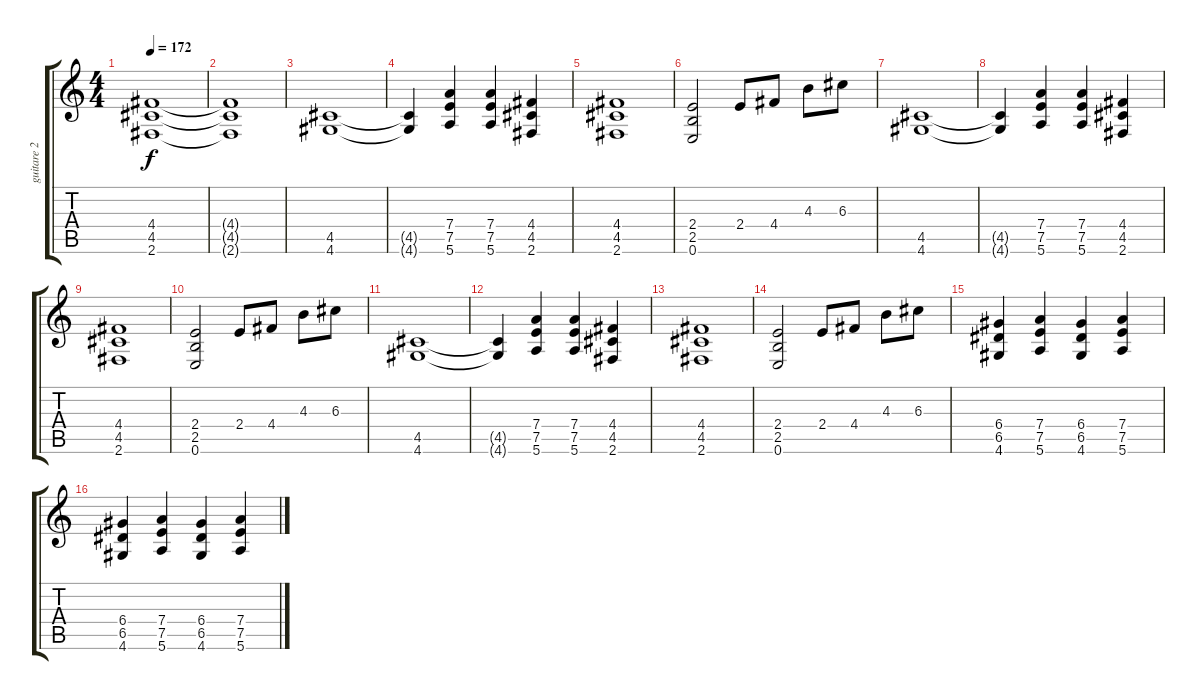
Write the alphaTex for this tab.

\track ("guitare 2" "guitare 2") {instrument distortionguitar}
\staff {score tabs}
\tuning (E4 B3 G3 D3 A2 E2) {hide}
\ts (4 4)
\tempo 172
\clef g2
\ks c
(4.4 4.5 2.6).1{dy f} |
(4.4{t} 4.5{t} 2.6{t}).1 |
(4.5 4.6).1 |
(4.5{t} 4.6{t}).4 (7.4 7.5 5.6).4 (7.4 7.5 5.6).4 (4.4 4.5 2.6).4 |
(4.4 4.5 2.6).1 |
(2.4 2.5 0.6).2 2.4.8 4.4.8 4.3.8 6.3.8 |
(4.5 4.6).1 |
(4.5{t} 4.6{t}).4 (7.4 7.5 5.6).4 (7.4 7.5 5.6).4 (4.4 4.5 2.6).4 |
(4.4 4.5 2.6).1 |
(2.4 2.5 0.6).2 2.4.8 4.4.8 4.3.8 6.3.8 |
(4.5 4.6).1 |
(4.5{t} 4.6{t}).4 (7.4 7.5 5.6).4 (7.4 7.5 5.6).4 (4.4 4.5 2.6).4 |
(4.4 4.5 2.6).1 |
(2.4 2.5 0.6).2 2.4.8 4.4.8 4.3.8 6.3.8 |
(6.4 6.5 4.6).4 (7.4 7.5 5.6).4 (6.4 6.5 4.6).4 (7.4 7.5 5.6).4 |
(6.4 6.5 4.6).4 (7.4 7.5 5.6).4 (6.4 6.5 4.6).4 (7.4 7.5 5.6).4
